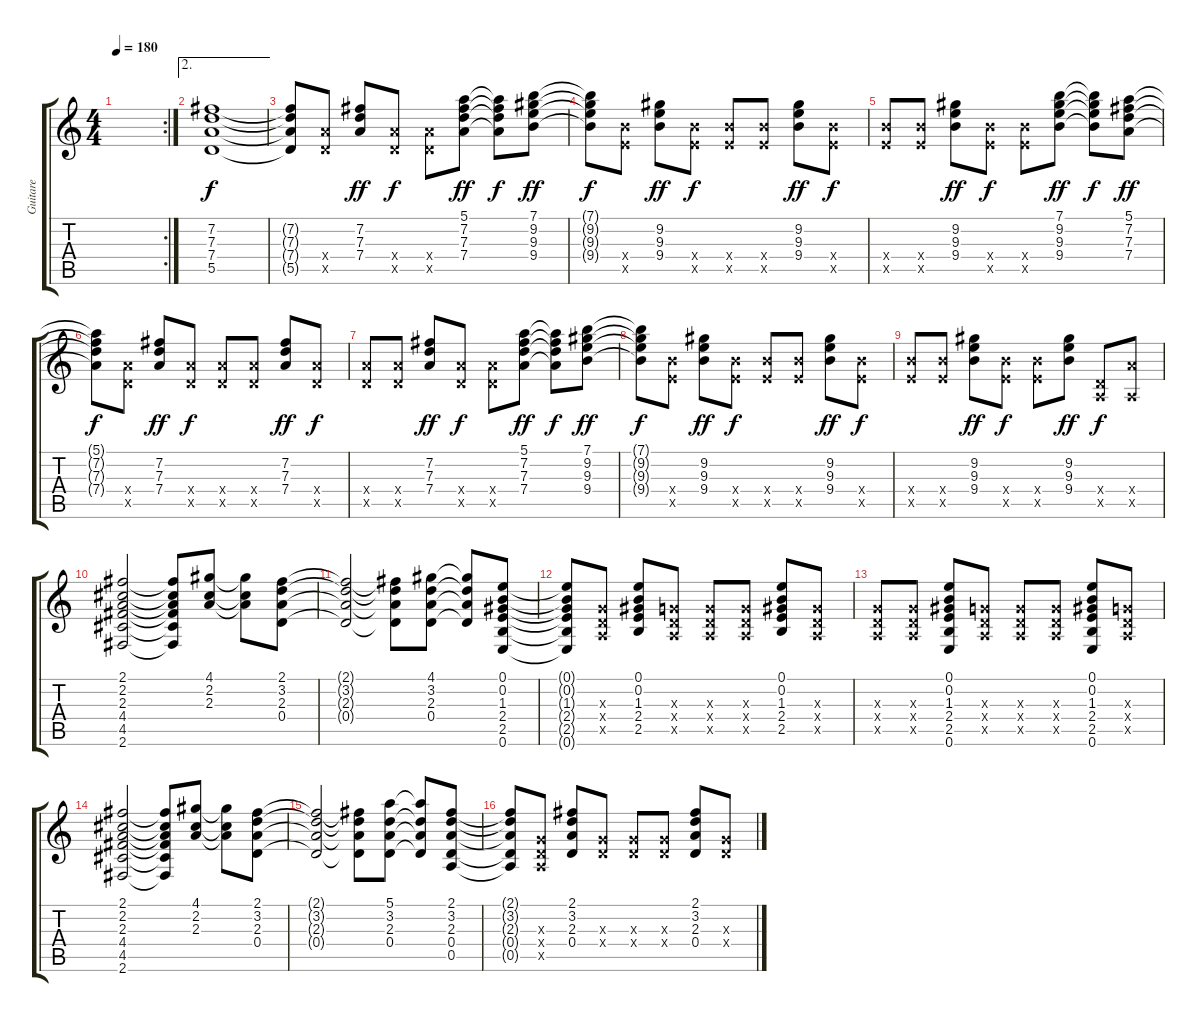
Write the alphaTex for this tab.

\track ("Guitare" "Guitare") {instrument distortionguitar}
\staff {score tabs}
\tuning (E4 B3 G3 D3 A2 E2) {hide}
\rc 2
\ts (4 4)
\tempo 180
\clef g2
\ks c
|
\ae 2
(7.2{t} 7.3{t} 7.4{t} 5.5{t}).1 |
(7.2{t} 7.3{t} 7.4{t} 5.5{t}).8 (7.4{x} 5.5{x}).8 (7.2 7.3 7.4).8{dy ff} (7.4{x} 5.5{x}).8{dy f} (7.4{x} 5.5{x}).8 (5.1 7.2 7.3 7.4).8{dy ff} (5.1{t} 7.2{t} 7.3{t} 7.4{t}).8{dy f} (7.1 9.2 9.3 9.4).8{dy ff} |
(7.1{t} 9.2{t} 9.3{t} 9.4{t}).8{dy f} (9.4{x} 7.5{x}).8 (9.2 9.3 9.4).8{dy ff} (9.4{x} 7.5{x}).8{dy f} (9.4{x} 7.5{x}).8 (9.4{x} 7.5{x}).8 (9.2 9.3 9.4).8{dy ff} (9.4{x} 7.5{x}).8{dy f} |
(9.4{x} 7.5{x}).8 (9.4{x} 7.5{x}).8 (9.2 9.3 9.4).8{dy ff} (9.4{x} 7.5{x}).8{dy f} (9.4{x} 7.5{x}).8 (7.1 9.2 9.3 9.4).8{dy ff} (7.1{t} 9.2{t} 9.3{t} 9.4{t}).8{dy f} (5.1 7.2 7.3 7.4).8{dy ff} |
(5.1{t} 7.2{t} 7.3{t} 7.4{t}).8{dy f} (7.4{x} 5.5{x}).8 (7.2 7.3 7.4).8{dy ff} (7.4{x} 5.5{x}).8{dy f} (7.4{x} 5.5{x}).8 (7.4{x} 5.5{x}).8 (7.2 7.3 7.4).8{dy ff} (7.4{x} 5.5{x}).8{dy f} |
(7.4{x} 5.5{x}).8 (7.4{x} 5.5{x}).8 (7.2 7.3 7.4).8{dy ff} (7.4{x} 5.5{x}).8{dy f} (7.4{x} 5.5{x}).8 (5.1 7.2 7.3 7.4).8{dy ff} (5.1{t} 7.2{t} 7.3{t} 7.4{t}).8{dy f} (7.1 9.2 9.3 9.4).8{dy ff} |
(7.1{t} 9.2{t} 9.3{t} 9.4{t}).8{dy f} (9.4{x} 7.5{x}).8 (9.2 9.3 9.4).8{dy ff} (9.4{x} 7.5{x}).8{dy f} (9.4{x} 7.5{x}).8 (9.4{x} 7.5{x}).8 (9.2 9.3 9.4).8{dy ff} (9.4{x} 7.5{x}).8{dy f} |
(9.4{x} 7.5{x}).8 (9.4{x} 7.5{x}).8 (9.2 9.3 9.4).8{dy ff} (9.4{x} 7.5{x}).8{dy f} (9.4{x} 7.5{x}).8 (9.2 9.3 9.4).8{dy ff} (0.4{x} 0.5{x}).8{dy f} (7.4{x} 0.5{x}).8 |
(2.1 2.2 2.3 4.4 4.5 2.6).2 (2.1{t} 2.2{t} 2.3{t} 4.4{t} 4.5{t} 2.6{t}).8 (4.1 2.2 2.3).8 (4.1{t} 2.2{t} 2.3{t}).8 (2.1 3.2 2.3 0.4).8 |
(2.1{t} 3.2{t} 2.3{t} 0.4{t}).2 (2.1{t} 3.2{t} 2.3{t} 0.4{t}).8 (4.1 3.2 2.3 0.4).8 (4.1{t} 3.2{t} 2.3{t} 0.4{t}).8 (0.1 0.2 1.3 2.4 2.5 0.6).8 |
(0.1{t} 0.2{t} 1.3{t} 2.4{t} 2.5{t} 0.6{t}).8 (0.3{x} 0.4{x} 0.5{x}).8 (0.1 0.2 1.3 2.4 2.5).8 (0.3{x} 0.4{x} 0.5{x}).8 (0.3{x} 0.4{x} 0.5{x}).8 (0.3{x} 0.4{x} 0.5{x}).8 (0.1 0.2 1.3 2.4 2.5).8 (1.3{x} 0.4{x} 0.5{x}).8 |
(0.3{x} 0.4{x} 0.5{x}).8 (0.3{x} 0.4{x} 0.5{x}).8 (0.1 0.2 1.3 2.4 2.5 0.6).8 (0.3{x} 0.4{x} 0.5{x}).8 (0.3{x} 0.4{x} 0.5{x}).8 (0.3{x} 0.4{x} 0.5{x}).8 (0.1 0.2 1.3 2.4 2.5 0.6).8 (0.3{x} 0.4{x} 0.5{x}).8 |
(2.1 2.2 2.3 4.4 4.5 2.6).2 (2.1{t} 2.2{t} 2.3{t} 4.4{t} 4.5{t} 2.6{t}).8 (4.1 2.2 2.3).8 (4.1{t} 2.2{t} 2.3{t}).8 (2.1 3.2 2.3 0.4).8 |
(2.1{t} 3.2{t} 2.3{t} 0.4{t}).2 (2.1{t} 3.2{t} 2.3{t} 0.4{t}).8 (5.1 3.2 2.3 0.4).8 (5.1{t} 3.2{t} 2.3{t} 0.4{t}).8 (2.1 3.2 2.3 0.4 0.5).8 |
(2.1{t} 3.2{t} 2.3{t} 0.4{t} 0.5{t}).8 (0.3{x} 0.4{x} 0.5{x}).8 (2.1 3.2 2.3 0.4).8 (0.3{x} 0.4{x}).8 (0.3{x} 0.4{x}).8 (0.3{x} 0.4{x}).8 (2.1 3.2 2.3 0.4).8 (0.3{x} 0.4{x}).8
